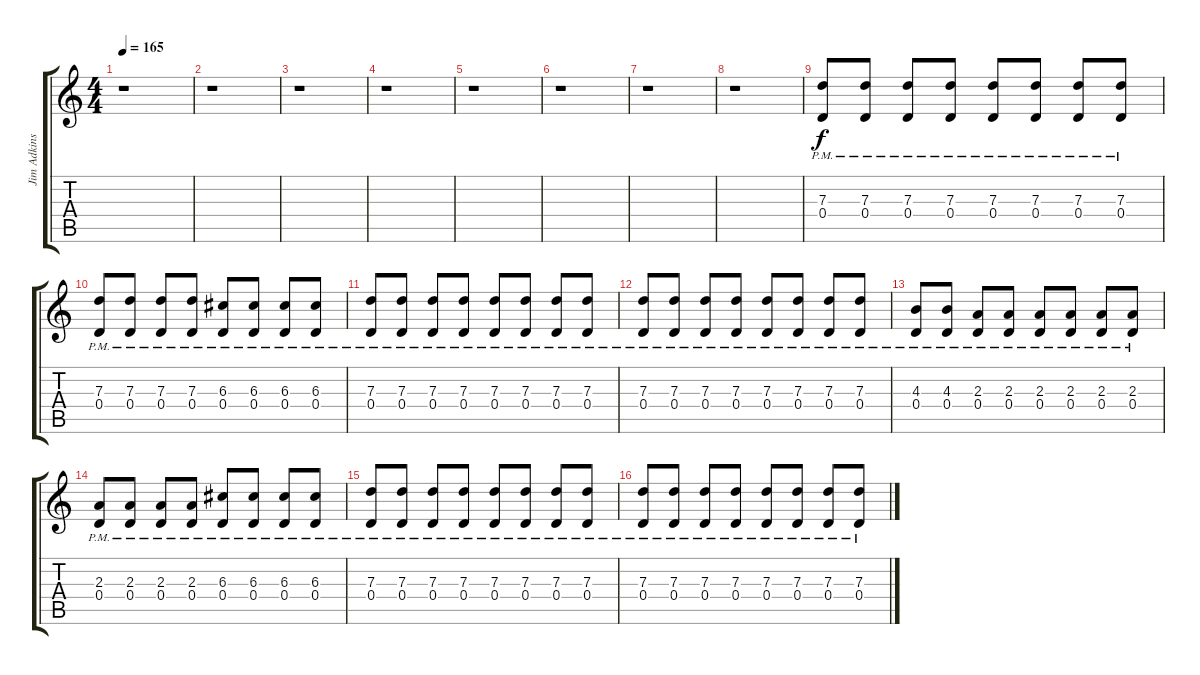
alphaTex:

\track ("Jim Adkins (Guitar 1)" "Jim Adkins") {instrument overdrivenguitar}
\staff {score tabs}
\tuning (E4 B3 G3 D3 A2 D2) {hide}
\ts (4 4)
\tempo 165
\clef g2
\ks c
r.1{dy f} |
r.1 |
r.1 |
r.1 |
r.1 |
r.1 |
r.1 |
r.1 |
(7.3{pm} 0.4{pm}).8 (7.3{pm} 0.4{pm}).8 (7.3{pm} 0.4{pm}).8 (7.3{pm} 0.4{pm}).8 (7.3{pm} 0.4{pm}).8 (7.3{pm} 0.4{pm}).8 (7.3{pm} 0.4{pm}).8 (7.3{pm} 0.4{pm}).8 |
(7.3{pm} 0.4{pm}).8 (7.3{pm} 0.4{pm}).8 (7.3{pm} 0.4{pm}).8 (7.3{pm} 0.4{pm}).8 (6.3{pm} 0.4{pm}).8 (6.3{pm} 0.4{pm}).8 (6.3{pm} 0.4{pm}).8 (6.3{pm} 0.4{pm}).8 |
(7.3{pm} 0.4{pm}).8 (7.3{pm} 0.4{pm}).8 (7.3{pm} 0.4{pm}).8 (7.3{pm} 0.4{pm}).8 (7.3{pm} 0.4{pm}).8 (7.3{pm} 0.4{pm}).8 (7.3{pm} 0.4{pm}).8 (7.3{pm} 0.4{pm}).8 |
(7.3{pm} 0.4{pm}).8 (7.3{pm} 0.4{pm}).8 (7.3{pm} 0.4{pm}).8 (7.3{pm} 0.4{pm}).8 (7.3{pm} 0.4{pm}).8 (7.3{pm} 0.4{pm}).8 (7.3{pm} 0.4{pm}).8 (7.3{pm} 0.4{pm}).8 |
(4.3{pm} 0.4{pm}).8 (4.3{pm} 0.4{pm}).8 (2.3{pm} 0.4{pm}).8 (2.3{pm} 0.4{pm}).8 (2.3{pm} 0.4{pm}).8 (2.3{pm} 0.4{pm}).8 (2.3{pm} 0.4{pm}).8 (2.3{pm} 0.4{pm}).8 |
(2.3{pm} 0.4{pm}).8 (2.3{pm} 0.4{pm}).8 (2.3{pm} 0.4{pm}).8 (2.3{pm} 0.4{pm}).8 (6.3{pm} 0.4{pm}).8 (6.3{pm} 0.4{pm}).8 (6.3{pm} 0.4{pm}).8 (6.3{pm} 0.4{pm}).8 |
(7.3{pm} 0.4{pm}).8 (7.3{pm} 0.4{pm}).8 (7.3{pm} 0.4{pm}).8 (7.3{pm} 0.4{pm}).8 (7.3{pm} 0.4{pm}).8 (7.3{pm} 0.4{pm}).8 (7.3{pm} 0.4{pm}).8 (7.3{pm} 0.4{pm}).8 |
(7.3{pm} 0.4{pm}).8 (7.3{pm} 0.4{pm}).8 (7.3{pm} 0.4{pm}).8 (7.3{pm} 0.4{pm}).8 (7.3{pm} 0.4{pm}).8 (7.3{pm} 0.4{pm}).8 (7.3{pm} 0.4{pm}).8 (7.3{pm} 0.4{pm}).8
